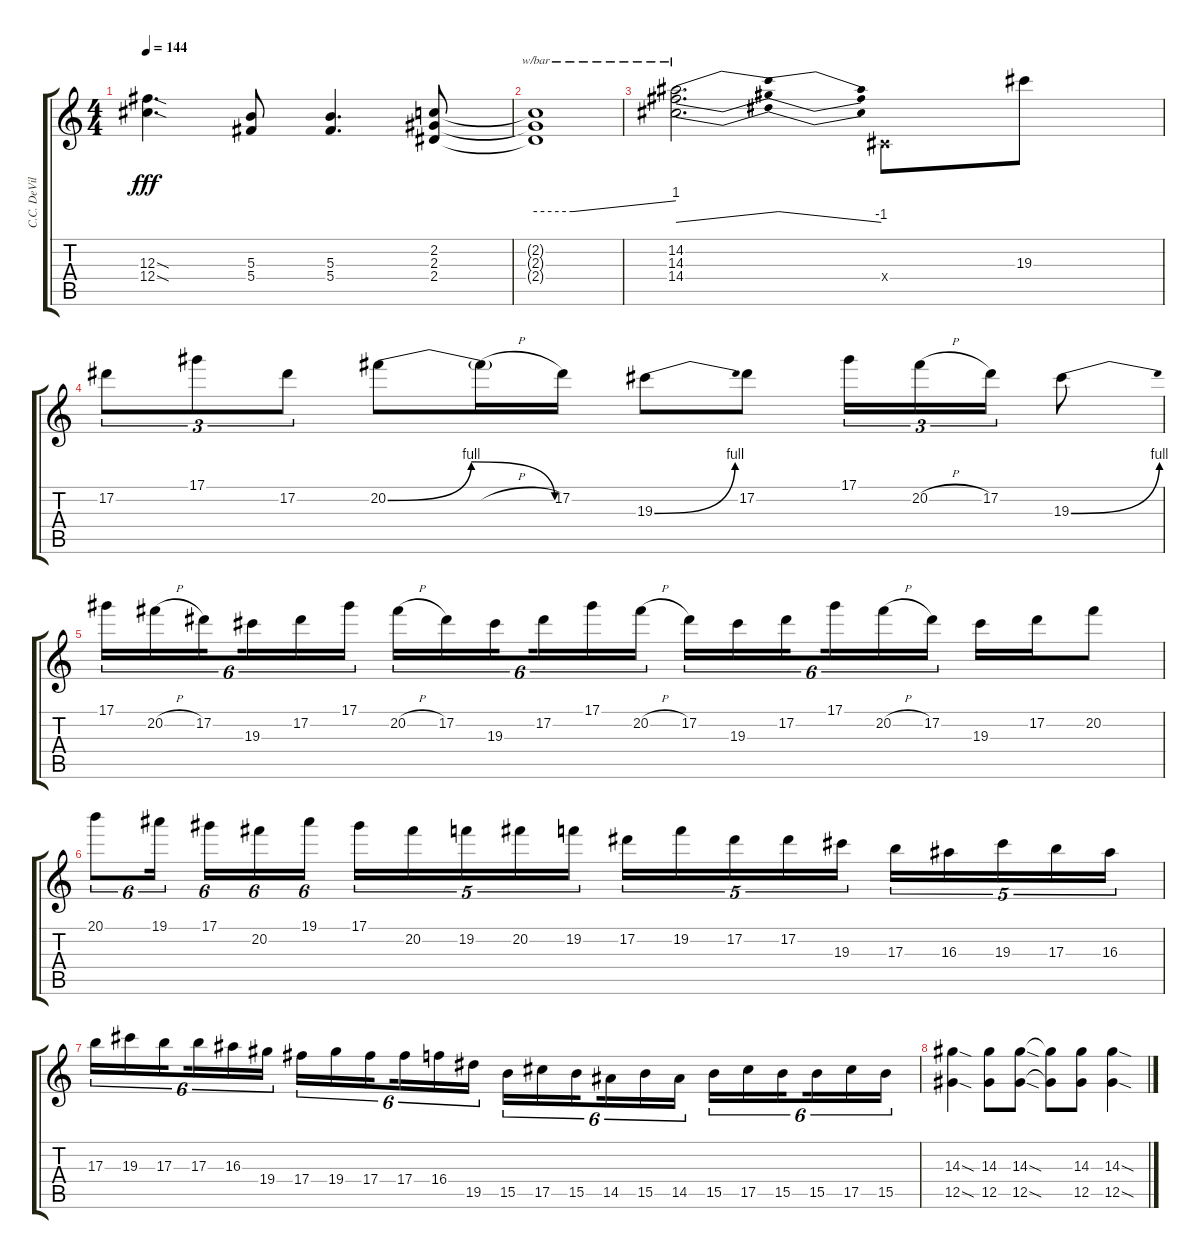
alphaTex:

\track ("C.C. DeVille - Lead Guitar" "C.C. DeVil") {instrument distortionguitar}
\staff {score tabs}
\tuning (Eb4 Bb3 Gb3 Db3 Ab2 Eb2) {hide}
\ts (4 4)
\tempo 144
\clef g2
\ks c
(12.3{sod} 12.4{sod}).4{d dy fff} (5.3 5.4).8 (5.3 5.4).4{d} (2.2 2.3 2.4).8 |
(2.2{t} 2.3{t} 2.4{t}).1{tbe (custom default 0 0 16 0 60 4)} |
(14.2 14.3 14.4).2{d tbe (dip default 0 -4 9 0 51 0 60 -4)} 0.4{x}.8 19.3.8 |
17.2.8{tu (3 2)} 17.1.8{tu (3 2)} 17.2.8{tu (3 2)} 20.2{be (bendrelease 0 0 29 4 29 4 60 0)}.8 20.2{h t}.16 17.2.16 19.3{be (bend 0 0 60 4)}.8 17.2.8 17.1.16{tu (3 2)} 20.2{h}.16{tu (3 2)} 17.2.16{tu (3 2)} 19.3{be (bend 0 0 60 4)}.8 |
17.1.16{tu (6 4)} 20.2{h}.16{tu (6 4)} 17.2.16{tu (6 4) beam splitsecondary} 19.3.16{tu (6 4)} 17.2.16{tu (6 4)} 17.1.16{tu (6 4)} 20.2{h}.16{tu (6 4)} 17.2.16{tu (6 4)} 19.3.16{tu (6 4) beam splitsecondary} 17.2.16{tu (6 4)} 17.1.16{tu (6 4)} 20.2{h}.16{tu (6 4)} 17.2.16{tu (6 4)} 19.3.16{tu (6 4)} 17.2.16{tu (6 4) beam splitsecondary} 17.1.16{tu (6 4)} 20.2{h}.16{tu (6 4)} 17.2.16{tu (6 4)} 19.3.16 17.2.16 20.2.8 |
20.1.8{tu (6 4)} 19.1.16{tu (6 4) beam splitsecondary} 17.1.16{tu (6 4)} 20.2.16{tu (6 4)} 19.1.16{tu (6 4)} 17.1.16{tu (5 4)} 20.2.16{tu (5 4)} 19.2.16{tu (5 4)} 20.2.16{tu (5 4)} 19.2.16{tu (5 4)} 17.2.16{tu (5 4)} 19.2.16{tu (5 4)} 17.2.16{tu (5 4)} 17.2.16{tu (5 4)} 19.3.16{tu (5 4)} 17.3.16{tu (5 4)} 16.3.16{tu (5 4)} 19.3.16{tu (5 4)} 17.3.16{tu (5 4)} 16.3.16{tu (5 4)} |
17.3.16{tu (6 4)} 19.3.16{tu (6 4)} 17.3.16{tu (6 4) beam splitsecondary} 17.3.16{tu (6 4)} 16.3.16{tu (6 4)} 19.4.16{tu (6 4)} 17.4.16{tu (6 4)} 19.4.16{tu (6 4)} 17.4.16{tu (6 4) beam splitsecondary} 17.4.16{tu (6 4)} 16.4.16{tu (6 4)} 19.5.16{tu (6 4)} 15.5.16{tu (6 4)} 17.5.16{tu (6 4)} 15.5.16{tu (6 4) beam splitsecondary} 14.5.16{tu (6 4)} 15.5.16{tu (6 4)} 14.5.16{tu (6 4)} 15.5.16{tu (6 4)} 17.5.16{tu (6 4)} 15.5.16{tu (6 4) beam splitsecondary} 15.5.16{tu (6 4)} 17.5.16{tu (6 4)} 15.5.16{tu (6 4)} |
(14.3{sod} 12.5{sod}).4 (14.3 12.5).8 (14.3{sod} 12.5{sod}).8 (14.3{t} 12.5{t}).8 (14.3 12.5).8 (14.3{sod} 12.5{sod}).4
